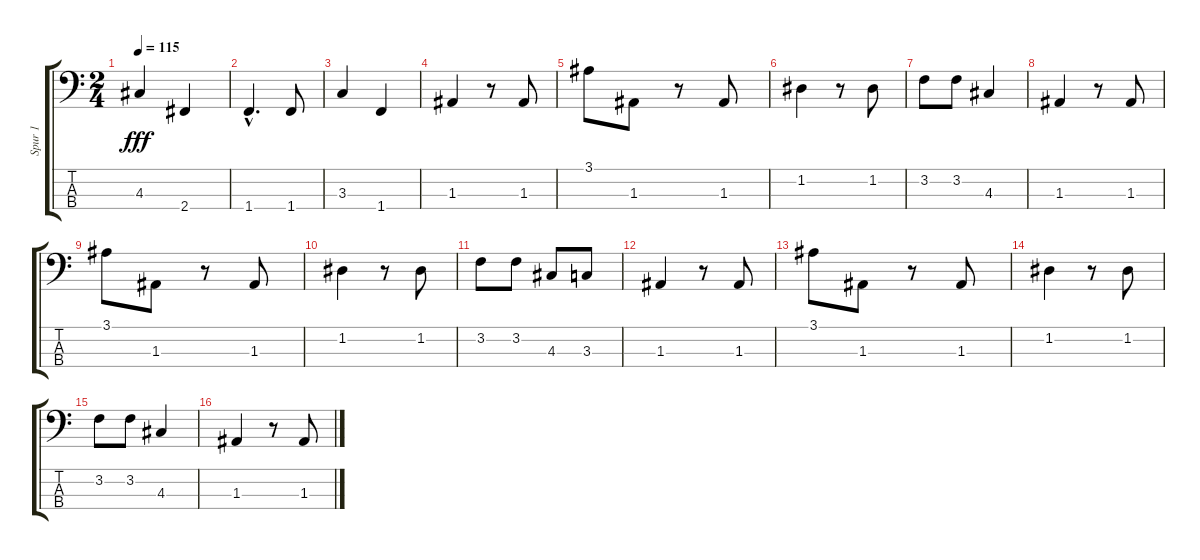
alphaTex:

\track ("Spur 1" "Spur 1") {instrument electricbasspick}
\staff {score tabs}
\tuning (G2 D2 A1 E1) {hide}
\ts (2 4)
\tempo 115
\clef f4
\ks c
4.3.4{dy fff} 2.4.4 |
1.4{hac}.4{d} 1.4.8 |
3.3.4 1.4.4 |
1.3.4 r.8 1.3.8 |
3.1.8 1.3.8 r.8 1.3.8 |
1.2.4 r.8 1.2.8 |
3.2.8 3.2.8 4.3.4 |
1.3.4 r.8 1.3.8 |
3.1.8 1.3.8 r.8 1.3.8 |
1.2.4 r.8 1.2.8 |
3.2.8 3.2.8 4.3.8 3.3.8 |
1.3.4 r.8 1.3.8 |
3.1.8 1.3.8 r.8 1.3.8 |
1.2.4 r.8 1.2.8 |
3.2.8 3.2.8 4.3.4 |
1.3.4 r.8 1.3.8
